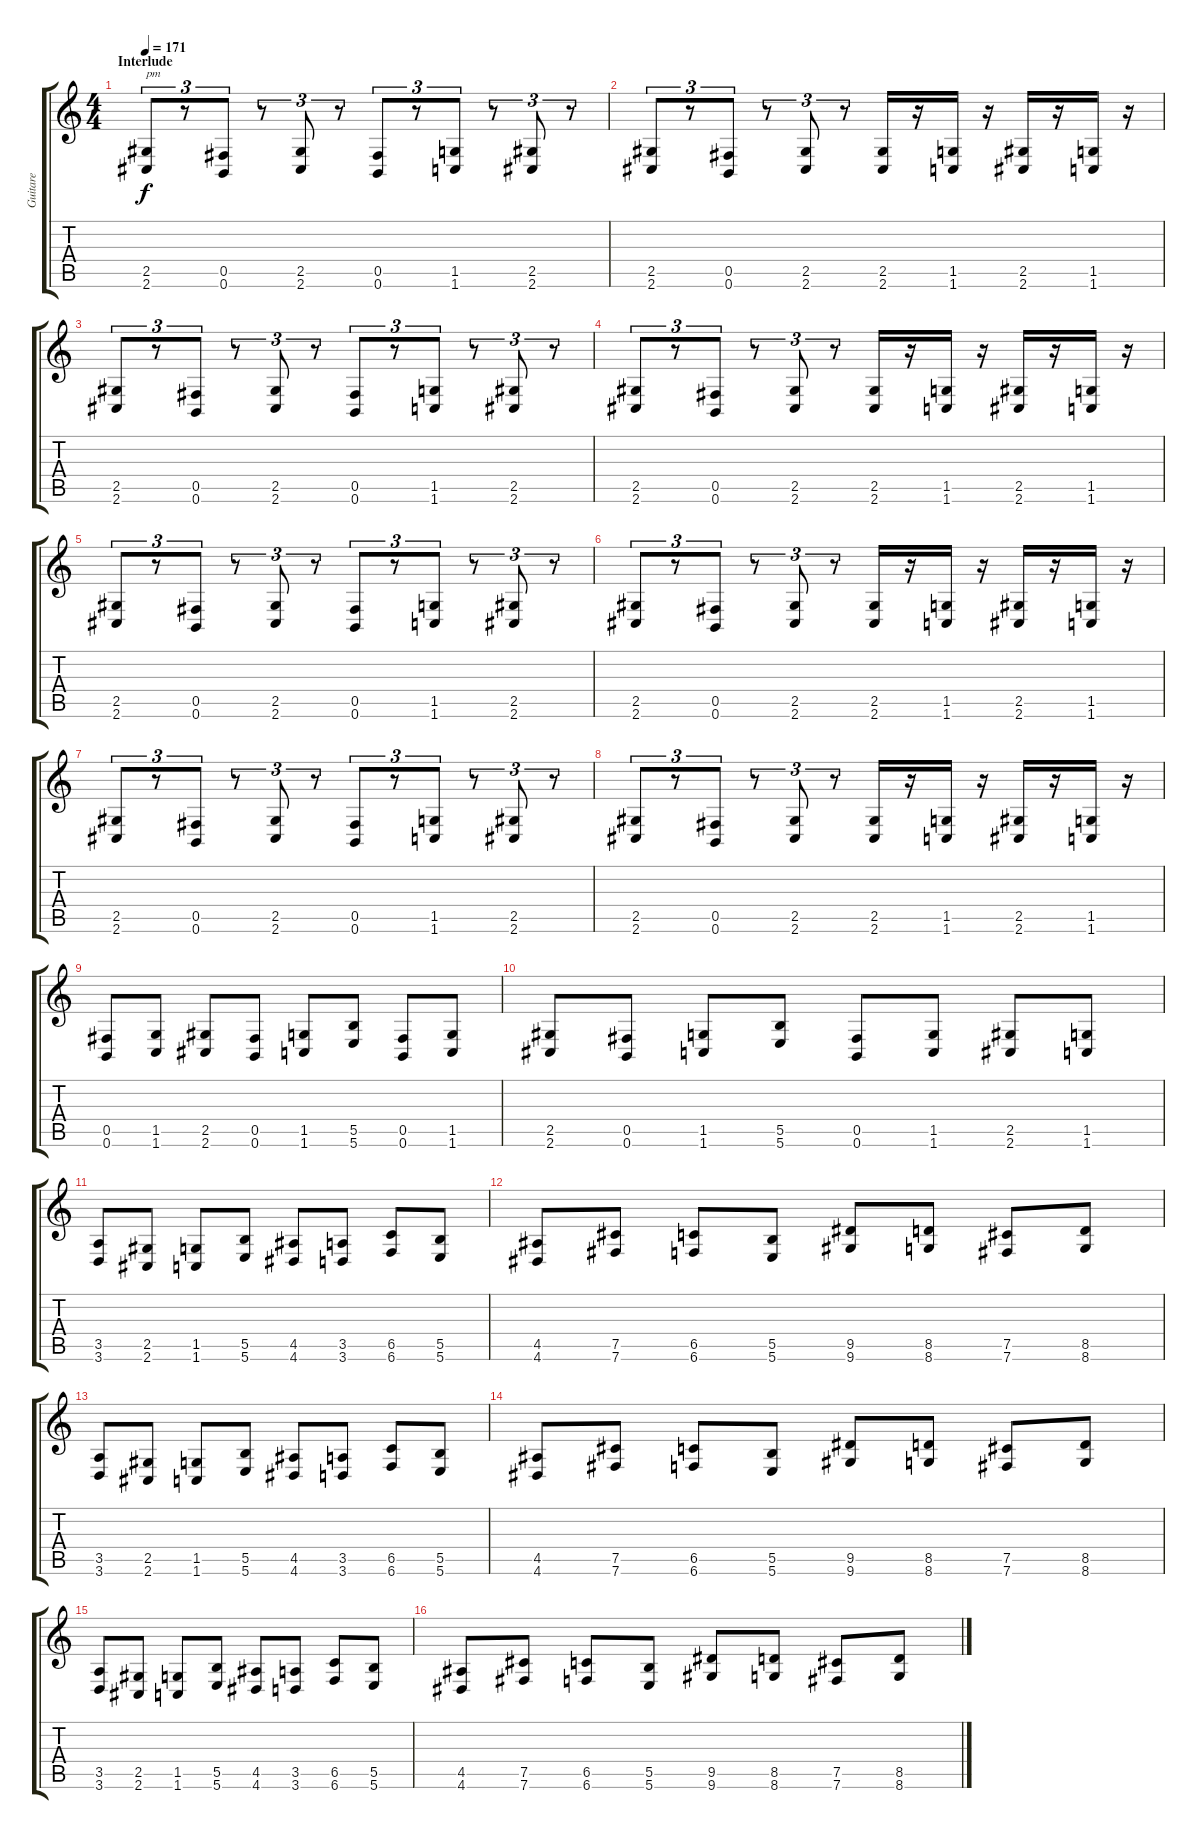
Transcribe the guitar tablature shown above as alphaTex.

\track ("Guitare" "Guitare") {instrument overdrivenguitar}
\staff {score tabs}
\tuning (Db4 Ab3 E3 B2 Gb2 B1) {hide}
\ts (4 4)
\section ("" "Interlude")
\tempo 171
\clef g2
\ks c
(2.5 2.6).8{tu (3 2) txt "pm" dy f} r.8{tu (3 2)} (0.5 0.6).8{tu (3 2)} r.8{tu (3 2)} (2.5 2.6).8{tu (3 2)} r.8{tu (3 2)} (0.5 0.6).8{tu (3 2)} r.8{tu (3 2)} (1.5 1.6).8{tu (3 2)} r.8{tu (3 2)} (2.5 2.6).8{tu (3 2)} r.8{tu (3 2)} |
(2.5 2.6).8{tu (3 2)} r.8{tu (3 2)} (0.5 0.6).8{tu (3 2)} r.8{tu (3 2)} (2.5 2.6).8{tu (3 2)} r.8{tu (3 2)} (2.5 2.6).16 r.16 (1.5 1.6).16 r.16 (2.5 2.6).16 r.16 (1.5 1.6).16 r.16 |
(2.5 2.6).8{tu (3 2)} r.8{tu (3 2)} (0.5 0.6).8{tu (3 2)} r.8{tu (3 2)} (2.5 2.6).8{tu (3 2)} r.8{tu (3 2)} (0.5 0.6).8{tu (3 2)} r.8{tu (3 2)} (1.5 1.6).8{tu (3 2)} r.8{tu (3 2)} (2.5 2.6).8{tu (3 2)} r.8{tu (3 2)} |
(2.5 2.6).8{tu (3 2)} r.8{tu (3 2)} (0.5 0.6).8{tu (3 2)} r.8{tu (3 2)} (2.5 2.6).8{tu (3 2)} r.8{tu (3 2)} (2.5 2.6).16 r.16 (1.5 1.6).16 r.16 (2.5 2.6).16 r.16 (1.5 1.6).16 r.16 |
(2.5 2.6).8{tu (3 2)} r.8{tu (3 2)} (0.5 0.6).8{tu (3 2)} r.8{tu (3 2)} (2.5 2.6).8{tu (3 2)} r.8{tu (3 2)} (0.5 0.6).8{tu (3 2)} r.8{tu (3 2)} (1.5 1.6).8{tu (3 2)} r.8{tu (3 2)} (2.5 2.6).8{tu (3 2)} r.8{tu (3 2)} |
(2.5 2.6).8{tu (3 2)} r.8{tu (3 2)} (0.5 0.6).8{tu (3 2)} r.8{tu (3 2)} (2.5 2.6).8{tu (3 2)} r.8{tu (3 2)} (2.5 2.6).16 r.16 (1.5 1.6).16 r.16 (2.5 2.6).16 r.16 (1.5 1.6).16 r.16 |
(2.5 2.6).8{tu (3 2)} r.8{tu (3 2)} (0.5 0.6).8{tu (3 2)} r.8{tu (3 2)} (2.5 2.6).8{tu (3 2)} r.8{tu (3 2)} (0.5 0.6).8{tu (3 2)} r.8{tu (3 2)} (1.5 1.6).8{tu (3 2)} r.8{tu (3 2)} (2.5 2.6).8{tu (3 2)} r.8{tu (3 2)} |
(2.5 2.6).8{tu (3 2)} r.8{tu (3 2)} (0.5 0.6).8{tu (3 2)} r.8{tu (3 2)} (2.5 2.6).8{tu (3 2)} r.8{tu (3 2)} (2.5 2.6).16 r.16 (1.5 1.6).16 r.16 (2.5 2.6).16 r.16 (1.5 1.6).16 r.16 |
(0.5 0.6).8 (1.5 1.6).8 (2.5 2.6).8 (0.5 0.6).8 (1.5 1.6).8 (5.5 5.6).8 (0.5 0.6).8 (1.5 1.6).8 |
(2.5 2.6).8 (0.5 0.6).8 (1.5 1.6).8 (5.5 5.6).8 (0.5 0.6).8 (1.5 1.6).8 (2.5 2.6).8 (1.5 1.6).8 |
(3.5 3.6).8 (2.5 2.6).8 (1.5 1.6).8 (5.5 5.6).8 (4.5 4.6).8 (3.5 3.6).8 (6.5 6.6).8 (5.5 5.6).8 |
(4.5 4.6).8 (7.5 7.6).8 (6.5 6.6).8 (5.5 5.6).8 (9.5 9.6).8 (8.5 8.6).8 (7.5 7.6).8 (8.5 8.6).8 |
(3.5 3.6).8 (2.5 2.6).8 (1.5 1.6).8 (5.5 5.6).8 (4.5 4.6).8 (3.5 3.6).8 (6.5 6.6).8 (5.5 5.6).8 |
(4.5 4.6).8 (7.5 7.6).8 (6.5 6.6).8 (5.5 5.6).8 (9.5 9.6).8 (8.5 8.6).8 (7.5 7.6).8 (8.5 8.6).8 |
(3.5 3.6).8 (2.5 2.6).8 (1.5 1.6).8 (5.5 5.6).8 (4.5 4.6).8 (3.5 3.6).8 (6.5 6.6).8 (5.5 5.6).8 |
(4.5 4.6).8 (7.5 7.6).8 (6.5 6.6).8 (5.5 5.6).8 (9.5 9.6).8 (8.5 8.6).8 (7.5 7.6).8 (8.5 8.6).8
